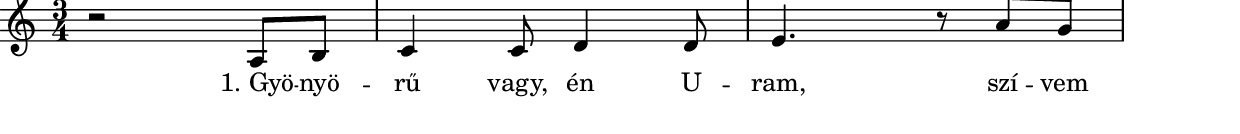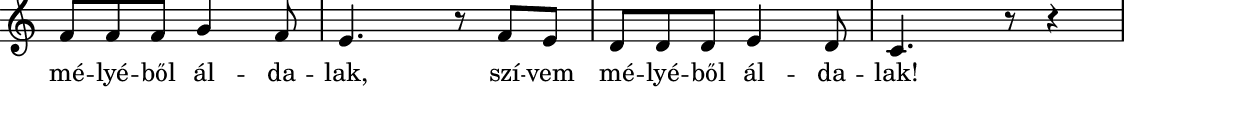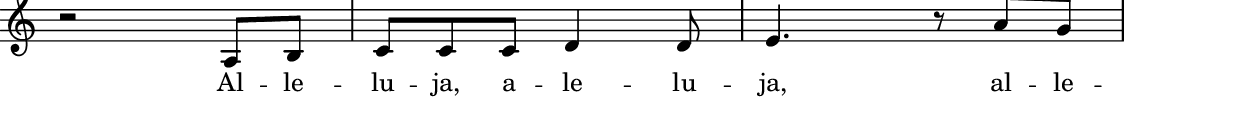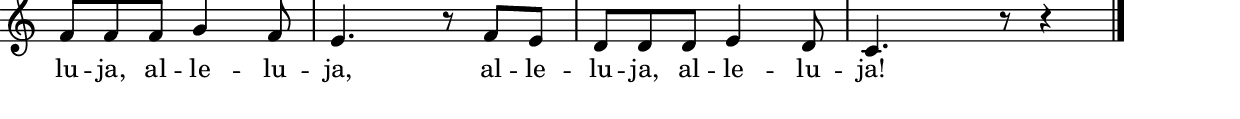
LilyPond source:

% MusicXML to Lilypond converter by Kovi

szovegAAA = \lyricmode {  "1. Gyö" -- "nyö" -- "rű" "vagy," "én" "U" -- "ram," "szí" -- "vem" "mé" -- "lyé" -- "ből" "ál" -- "da" -- "lak," "szí" -- "vem" "mé" -- "lyé" -- "ből" "ál" -- "da" -- "lak!" "Al" -- "le" -- "lu" -- "ja," "a" -- "le" -- "lu" -- "ja," "al" -- "le" -- "lu" -- "ja," "al" -- "le" -- "lu" -- "ja," "al" -- "le" -- "lu" -- "ja," "al" -- "le" -- "lu" -- "ja!"  }

% Analyzing...
% 1 parts
% 1 Staff
% forceBassClefActive = 
melody = {
% 57 notes in the part
% 1 voices

\new Staff
\new Voice {
% 57 notes
% 14 mesaures

% Measure 1
\clef "treble"
\key c \major
\time 3/4 
r2 a8 b8 
% Measure 2
c'4 c'8 d'4 d'8 
% Measure 3
e'4. r8 a'8 g'8 
% Measure 4
\break
f'8 f'8 f'8 g'4 f'8 
% Measure 5
e'4. r8 f'8 e'8 
% Measure 6
d'8 d'8 d'8 e'4 d'8 
% Measure 7
c'4. r8 r4 
% Measure 8
\break
\once \override Score.RehearsalMark #'self-alignment-X = #LEFT
\mark \markup{ \fontsize #-1 \box Refrén } 
r2 a8 b8 
% Measure 9
c'8 c'8 c'8 d'4 d'8 
% Measure 10
e'4. r8 a'8 g'8 
% Measure 11
\break
f'8 f'8 f'8 g'4 f'8 
% Measure 12
e'4. r8 f'8 e'8 
% Measure 13
d'8 d'8 d'8 e'4 d'8 
% Measure 14
c'4. r8 r4 \bar "|." 
} % voice
\addlyrics { \szovegAAA }

} % melody


harmonies = \chordmode {
% 18 chords
\germanChords
s4 s4 s4 a4:m s8 g4 s8 c4 s4 s4 d4:m s8 g4 s8 a4:m s4 s4 d4:m s8 g4 s8 a4:m s4 s4 s4 s4 s4 a4:m s8 g4 s8 c4 s4 s4 d4:m s8 g4 s8 a4:m s4 s4 d4:m s8 g4 s8 a4:m
}

\include "../../definitions.ly"
